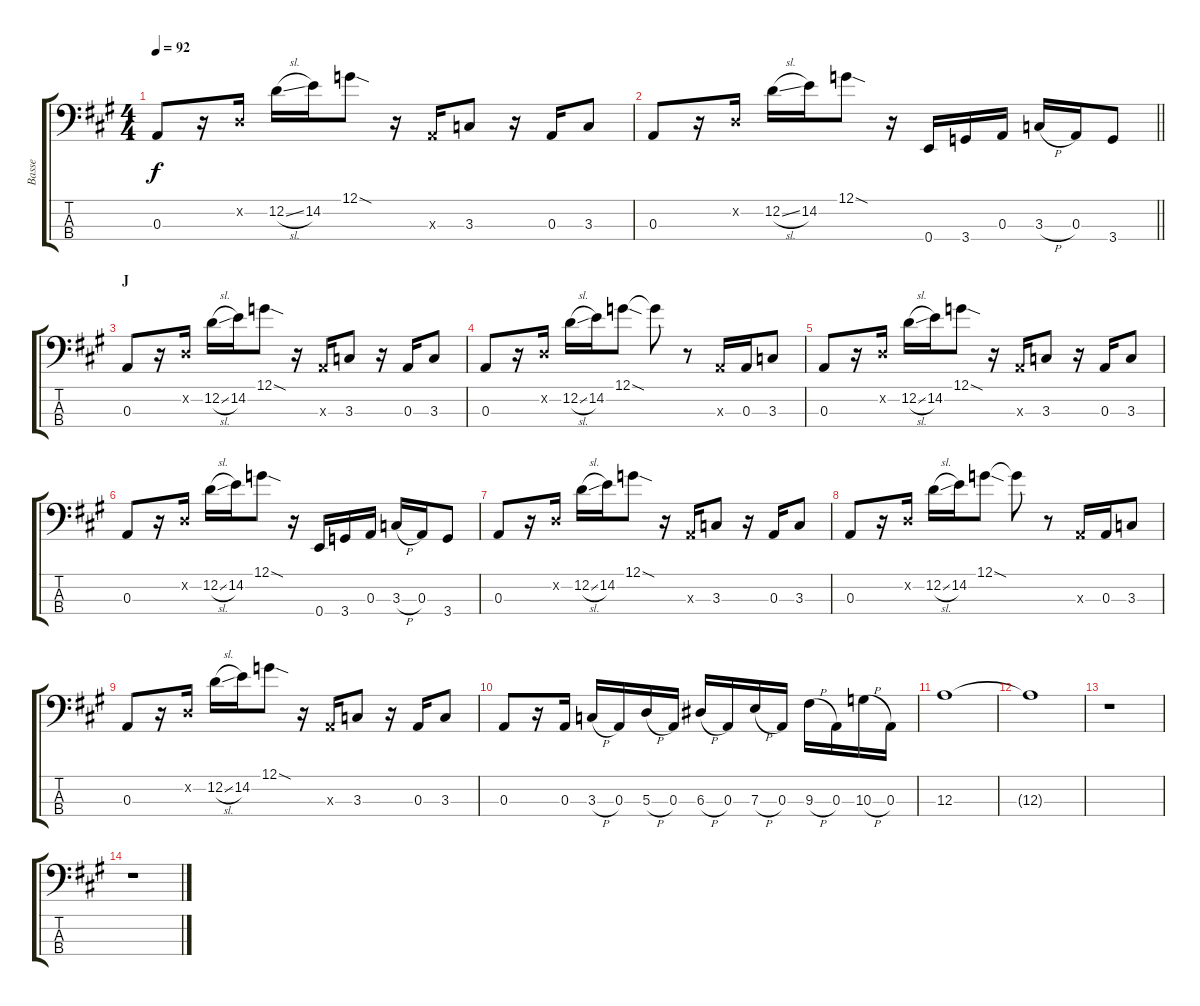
\track ("Basse" "Basse") {instrument slapbass1}
\staff {score tabs}
\tuning (G2 D2 A1 E1) {hide}
\ts (4 4)
\tempo 92
\clef f4
\ks a
0.3.8{dy f} r.16 0.2{x}.16 12.2{sl}.16 14.2.16 12.1{sod}.8 r.16 0.3{x}.16 3.3.8 r.16 0.3.16 3.3.8 |
\barLineRight lightlight
0.3.8 r.16 0.2{x}.16 12.2{sl}.16 14.2.16 12.1{sod}.8 r.16 0.4.16 3.4.16 0.3.16 3.3{h}.16 0.3.16 3.4.8 |
\section ("" "J")
0.3.8 r.16 0.2{x}.16 12.2{sl}.16 14.2.16 12.1{sod}.8 r.16 0.3{x}.16 3.3.8 r.16 0.3.16 3.3.8 |
0.3.8 r.16 0.2{x}.16 12.2{sl}.16 14.2.16 12.1{sod}.8 12.1{t}.8 r.8 0.3{x}.16 0.3.16 3.3.8 |
0.3.8 r.16 0.2{x}.16 12.2{sl}.16 14.2.16 12.1{sod}.8 r.16 0.3{x}.16 3.3.8 r.16 0.3.16 3.3.8 |
0.3.8 r.16 0.2{x}.16 12.2{sl}.16 14.2.16 12.1{sod}.8 r.16 0.4.16 3.4.16 0.3.16 3.3{h}.16 0.3.16 3.4.8 |
0.3.8 r.16 0.2{x}.16 12.2{sl}.16 14.2.16 12.1{sod}.8 r.16 0.3{x}.16 3.3.8 r.16 0.3.16 3.3.8 |
0.3.8 r.16 0.2{x}.16 12.2{sl}.16 14.2.16 12.1{sod}.8 12.1{t}.8 r.8 0.3{x}.16 0.3.16 3.3.8 |
0.3.8 r.16 0.2{x}.16 12.2{sl}.16 14.2.16 12.1{sod}.8 r.16 0.3{x}.16 3.3.8 r.16 0.3.16 3.3.8 |
0.3.8 r.16 0.3.16 3.3{h}.16 0.3.16 5.3{h}.16 0.3.16 6.3{h}.16 0.3.16 7.3{h}.16 0.3.16 9.3{h}.16 0.3.16 10.3{h}.16 0.3.16 |
12.3.1 |
12.3{t}.1 |
r.1 |
r.1
